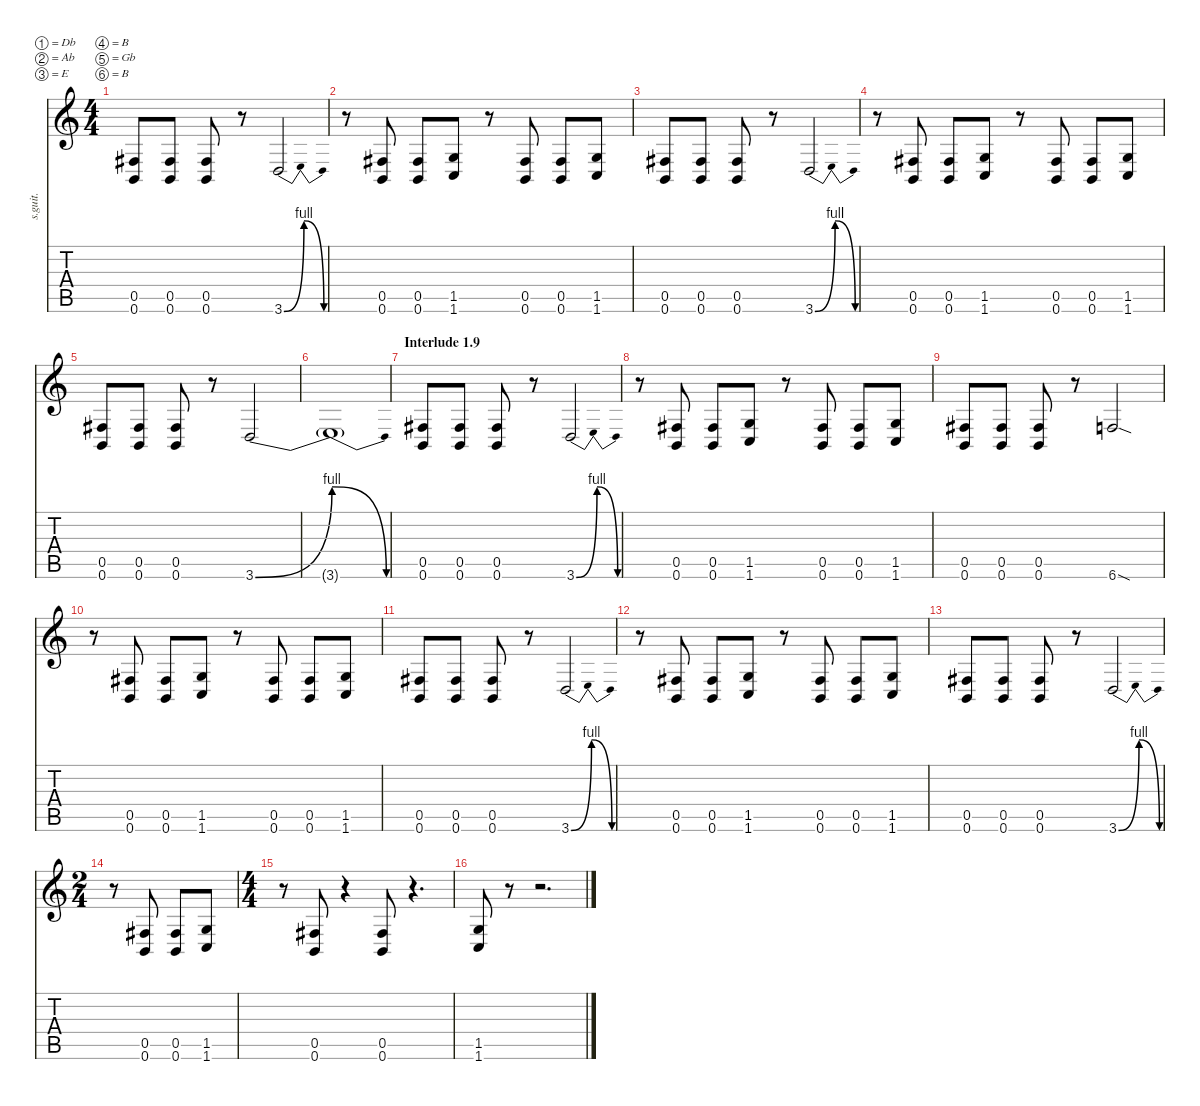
\defaultSystemsLayout 4
\hideDynamics
\bracketExtendMode nobrackets
\track ("Mick Thomson" "s.guit.") {instrument distortionguitar}
\staff {score tabs}
\tuning (Db4 Ab3 E3 B2 Gb2 B1)
\ts (4 4)
\tempo (200 hide)
\clef g2
\ks c
(0.5{acc #} 0.6).8{lyrics (0 "") lyrics (1 "") lyrics (2 "") lyrics (3 "") lyrics (4 "") dy f} (0.5{acc #} 0.6).8{lyrics (0 "") lyrics (1 "") lyrics (2 "") lyrics (3 "") lyrics (4 "")} (0.5{acc #} 0.6).8{lyrics (0 "") lyrics (1 "") lyrics (2 "") lyrics (3 "") lyrics (4 "")} r.8 3.6{be (bendrelease 0 0 30 4 30 4 60 0)}.2{lyrics (0 "") lyrics (1 "") lyrics (2 "") lyrics (3 "") lyrics (4 "")} |
r.8 (0.5{acc #} 0.6).8{lyrics (0 "") lyrics (1 "") lyrics (2 "") lyrics (3 "") lyrics (4 "")} (0.5{acc #} 0.6).8{lyrics (0 "") lyrics (1 "") lyrics (2 "") lyrics (3 "") lyrics (4 "")} (1.5 1.6).8{lyrics (0 "") lyrics (1 "") lyrics (2 "") lyrics (3 "") lyrics (4 "")} r.8 (0.5{acc #} 0.6).8{lyrics (0 "") lyrics (1 "") lyrics (2 "") lyrics (3 "") lyrics (4 "")} (0.5{acc #} 0.6).8{lyrics (0 "") lyrics (1 "") lyrics (2 "") lyrics (3 "") lyrics (4 "")} (1.5 1.6).8{lyrics (0 "") lyrics (1 "") lyrics (2 "") lyrics (3 "") lyrics (4 "")} |
(0.5{acc #} 0.6).8{lyrics (0 "") lyrics (1 "") lyrics (2 "") lyrics (3 "") lyrics (4 "")} (0.5{acc #} 0.6).8{lyrics (0 "") lyrics (1 "") lyrics (2 "") lyrics (3 "") lyrics (4 "")} (0.5{acc #} 0.6).8{lyrics (0 "") lyrics (1 "") lyrics (2 "") lyrics (3 "") lyrics (4 "")} r.8 3.6{be (bendrelease 0 0 30 4 30 4 60 0)}.2{lyrics (0 "") lyrics (1 "") lyrics (2 "") lyrics (3 "") lyrics (4 "")} |
r.8 (0.5{acc #} 0.6).8{lyrics (0 "") lyrics (1 "") lyrics (2 "") lyrics (3 "") lyrics (4 "")} (0.5{acc #} 0.6).8{lyrics (0 "") lyrics (1 "") lyrics (2 "") lyrics (3 "") lyrics (4 "")} (1.5 1.6).8{lyrics (0 "") lyrics (1 "") lyrics (2 "") lyrics (3 "") lyrics (4 "")} r.8 (0.5{acc #} 0.6).8{lyrics (0 "") lyrics (1 "") lyrics (2 "") lyrics (3 "") lyrics (4 "")} (0.5{acc #} 0.6).8{lyrics (0 "") lyrics (1 "") lyrics (2 "") lyrics (3 "") lyrics (4 "")} (1.5 1.6).8{lyrics (0 "") lyrics (1 "") lyrics (2 "") lyrics (3 "") lyrics (4 "")} |
(0.5{acc #} 0.6).8{lyrics (0 "") lyrics (1 "") lyrics (2 "") lyrics (3 "") lyrics (4 "")} (0.5{acc #} 0.6).8{lyrics (0 "") lyrics (1 "") lyrics (2 "") lyrics (3 "") lyrics (4 "")} (0.5{acc #} 0.6).8{lyrics (0 "") lyrics (1 "") lyrics (2 "") lyrics (3 "") lyrics (4 "")} r.8 3.6{be (bend 0 0 15 4)}.2{lyrics (0 "") lyrics (1 "") lyrics (2 "") lyrics (3 "") lyrics (4 "")} |
3.6{be (release 0 4 30 0) t}.1{lyrics (0 "") lyrics (1 "") lyrics (2 "") lyrics (3 "") lyrics (4 "")} |
\section ("" "Interlude 1.9")
(0.5{acc #} 0.6).8{lyrics (0 "") lyrics (1 "") lyrics (2 "") lyrics (3 "") lyrics (4 "")} (0.5{acc #} 0.6).8{lyrics (0 "") lyrics (1 "") lyrics (2 "") lyrics (3 "") lyrics (4 "")} (0.5{acc #} 0.6).8{lyrics (0 "") lyrics (1 "") lyrics (2 "") lyrics (3 "") lyrics (4 "")} r.8 3.6{be (bendrelease 0 0 30 4 30 4 60 0)}.2{lyrics (0 "") lyrics (1 "") lyrics (2 "") lyrics (3 "") lyrics (4 "")} |
r.8 (0.5{acc #} 0.6).8{lyrics (0 "") lyrics (1 "") lyrics (2 "") lyrics (3 "") lyrics (4 "")} (0.5{acc #} 0.6).8{lyrics (0 "") lyrics (1 "") lyrics (2 "") lyrics (3 "") lyrics (4 "")} (1.5 1.6).8{lyrics (0 "") lyrics (1 "") lyrics (2 "") lyrics (3 "") lyrics (4 "")} r.8 (0.5{acc #} 0.6).8{lyrics (0 "") lyrics (1 "") lyrics (2 "") lyrics (3 "") lyrics (4 "")} (0.5{acc #} 0.6).8{lyrics (0 "") lyrics (1 "") lyrics (2 "") lyrics (3 "") lyrics (4 "")} (1.5 1.6).8{lyrics (0 "") lyrics (1 "") lyrics (2 "") lyrics (3 "") lyrics (4 "")} |
(0.5{acc #} 0.6).8{lyrics (0 "") lyrics (1 "") lyrics (2 "") lyrics (3 "") lyrics (4 "")} (0.5{acc #} 0.6).8{lyrics (0 "") lyrics (1 "") lyrics (2 "") lyrics (3 "") lyrics (4 "")} (0.5{acc #} 0.6).8{lyrics (0 "") lyrics (1 "") lyrics (2 "") lyrics (3 "") lyrics (4 "")} r.8 6.6{sod}.2{lyrics (0 "") lyrics (1 "") lyrics (2 "") lyrics (3 "") lyrics (4 "")} |
r.8 (0.5{acc #} 0.6).8{lyrics (0 "") lyrics (1 "") lyrics (2 "") lyrics (3 "") lyrics (4 "")} (0.5{acc #} 0.6).8{lyrics (0 "") lyrics (1 "") lyrics (2 "") lyrics (3 "") lyrics (4 "")} (1.5 1.6).8{lyrics (0 "") lyrics (1 "") lyrics (2 "") lyrics (3 "") lyrics (4 "")} r.8 (0.5{acc #} 0.6).8{lyrics (0 "") lyrics (1 "") lyrics (2 "") lyrics (3 "") lyrics (4 "")} (0.5{acc #} 0.6).8{lyrics (0 "") lyrics (1 "") lyrics (2 "") lyrics (3 "") lyrics (4 "")} (1.5 1.6).8{lyrics (0 "") lyrics (1 "") lyrics (2 "") lyrics (3 "") lyrics (4 "")} |
(0.5{acc #} 0.6).8{lyrics (0 "") lyrics (1 "") lyrics (2 "") lyrics (3 "") lyrics (4 "")} (0.5{acc #} 0.6).8{lyrics (0 "") lyrics (1 "") lyrics (2 "") lyrics (3 "") lyrics (4 "")} (0.5{acc #} 0.6).8{lyrics (0 "") lyrics (1 "") lyrics (2 "") lyrics (3 "") lyrics (4 "")} r.8 3.6{be (bendrelease 0 0 30 4 30 4 60 0)}.2{lyrics (0 "") lyrics (1 "") lyrics (2 "") lyrics (3 "") lyrics (4 "")} |
r.8 (0.5{acc #} 0.6).8{lyrics (0 "") lyrics (1 "") lyrics (2 "") lyrics (3 "") lyrics (4 "")} (0.5{acc #} 0.6).8{lyrics (0 "") lyrics (1 "") lyrics (2 "") lyrics (3 "") lyrics (4 "")} (1.5 1.6).8{lyrics (0 "") lyrics (1 "") lyrics (2 "") lyrics (3 "") lyrics (4 "")} r.8 (0.5{acc #} 0.6).8{lyrics (0 "") lyrics (1 "") lyrics (2 "") lyrics (3 "") lyrics (4 "")} (0.5{acc #} 0.6).8{lyrics (0 "") lyrics (1 "") lyrics (2 "") lyrics (3 "") lyrics (4 "")} (1.5 1.6).8{lyrics (0 "") lyrics (1 "") lyrics (2 "") lyrics (3 "") lyrics (4 "")} |
(0.5{acc #} 0.6).8{lyrics (0 "") lyrics (1 "") lyrics (2 "") lyrics (3 "") lyrics (4 "")} (0.5{acc #} 0.6).8{lyrics (0 "") lyrics (1 "") lyrics (2 "") lyrics (3 "") lyrics (4 "")} (0.5{acc #} 0.6).8{lyrics (0 "") lyrics (1 "") lyrics (2 "") lyrics (3 "") lyrics (4 "")} r.8 3.6{be (bendrelease 0 0 30 4 30 4 60 0)}.2{lyrics (0 "") lyrics (1 "") lyrics (2 "") lyrics (3 "") lyrics (4 "")} |
\ts (2 4)
\beaming (8 2 2 2 2)
\tempo (190 hide)
r.8 (0.5{acc #} 0.6).8{lyrics (0 "") lyrics (1 "") lyrics (2 "") lyrics (3 "") lyrics (4 "")} (0.5{acc #} 0.6).8{lyrics (0 "") lyrics (1 "") lyrics (2 "") lyrics (3 "") lyrics (4 "")} (1.5 1.6).8{lyrics (0 "") lyrics (1 "") lyrics (2 "") lyrics (3 "") lyrics (4 "")} |
\ts (4 4)
\beaming (8 2 2 2 2)
\tempo (150 hide)
r.8 (0.5{acc #} 0.6).8{lyrics (0 "") lyrics (1 "") lyrics (2 "") lyrics (3 "") lyrics (4 "")} r.4 (0.5{acc #} 0.6).8{lyrics (0 "") lyrics (1 "") lyrics (2 "") lyrics (3 "") lyrics (4 "")} r.4{d} |
(1.5 1.6).8{lyrics (0 "") lyrics (1 "") lyrics (2 "") lyrics (3 "") lyrics (4 "")} r.8 r.2{d}
